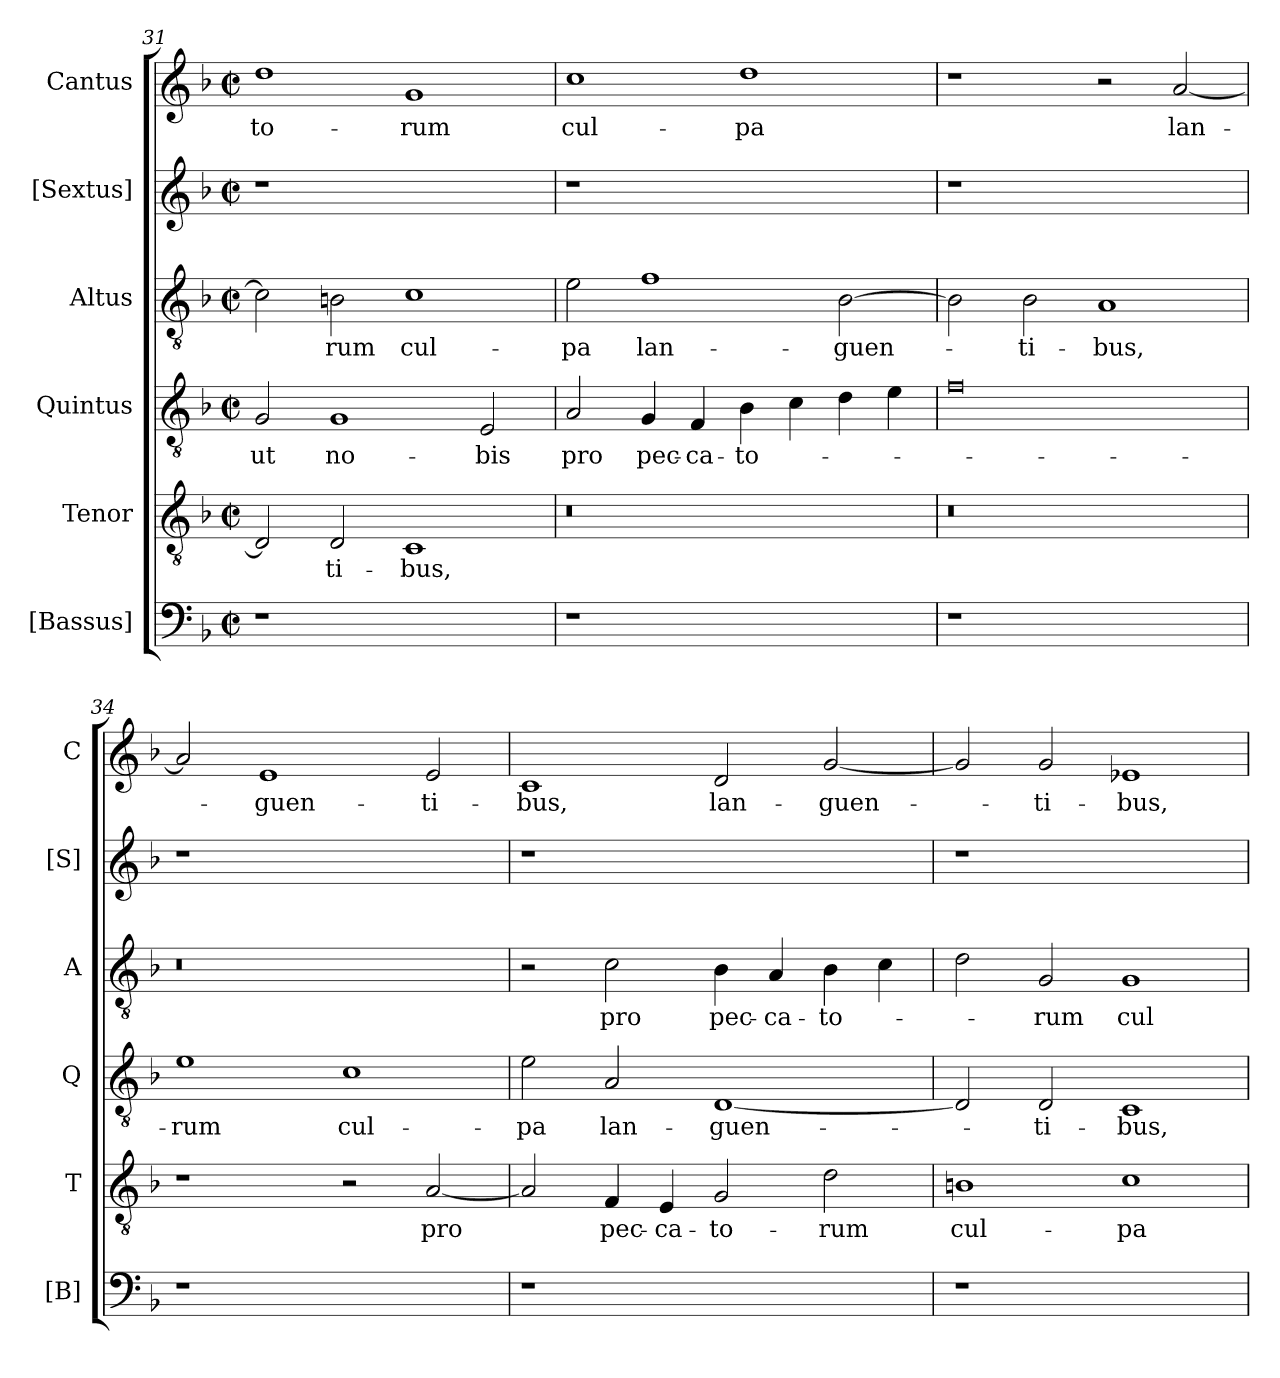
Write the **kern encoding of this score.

**kern	**kern	**text	**kern	**text	**kern	**text	**kern	**kern	**text
*part6	*part5	*part5	*part4	*part4	*part3	*part3	*part2	*part1	*part1
*staff6	*staff5	*staff5	*staff4	*staff4	*staff3	*staff3	*staff2	*staff1	*staff1
*I"[Bassus]	*I"Tenor	*	*I"Quintus	*	*I"Altus	*	*I"[Sextus]	*I"Cantus	*
*I'[B]	*I'T	*	*I'Q	*	*I'A	*	*I'[S]	*I'C	*
*clefF4	*clefGv2	*	*clefGv2	*	*clefGv2	*	*clefG2	*clefG2	*
*k[b-]	*k[b-]	*	*k[b-]	*	*k[b-]	*	*k[b-]	*k[b-]	*
*F:	*F:	*	*F:	*	*F:	*	*F:	*F:	*
*M2/2	*M2/2	*	*M2/2	*	*M2/2	*	*M2/2	*M2/2	*
*met(c|)	*met(c|)	*	*met(c|)	*	*met(c|)	*	*met(c|)	*met(c|)	*
=31	=31	=31	=31	=31	=31	=31	=31	=31	=31
1r	2D/]	.	2G/	ut	2c\]	.	1r	1dd\	-to-
.	2D/	-ti-	1G/	no-	2Bn\	-rum	.	.	.
1ryy	1C/	-bus,	.	.	1c\	cul-	1ryy	1g/	-rum
.	.	.	2E/	-bis	.	.	.	.	.
=32	=32	=32	=32	=32	=32	=32	=32	=32	=32
!	!LO:N:vis=0	!	!	!	!	!	!	!	!
1r	1r	.	2A/	pro	2e\	-pa	1r	1cc\	cul-
.	.	.	4G/	pec-	1f\	lan-	.	.	.
.	.	.	4F/	-ca-	.	.	.	.	.
1ryy	1ryy	.	4B-\	-to-	.	.	1ryy	1dd\	-pa
.	.	.	4c\	.	.	.	.	.	.
.	.	.	4d\	.	[2B-\	-guen-	.	.	.
.	.	.	4e\	.	.	.	.	.	.
=33	=33	=33	=33	=33	=33	=33	=33	=33	=33
!	!LO:N:vis=0	!	!	!	!	!	!	!	!
1r	1r	.	0f\	.	2B-\]	.	1r	1r	.
.	.	.	.	.	2B-\	-ti-	.	.	.
1ryy	1ryy	.	.	.	1A/	-bus,	1ryy	2r	.
.	.	.	.	.	.	.	.	[2a/	lan-
=34	=34	=34	=34	=34	=34	=34	=34	=34	=34
!	!	!	!	!	!LO:N:vis=0	!	!	!	!
1r	1r	.	1e\	-rum	1r	.	1r	2a/]	.
.	.	.	.	.	.	.	.	1e/	-guen-
1ryy	2r	.	1c\	cul-	1ryy	.	1ryy	.	.
.	[2A/	pro	.	.	.	.	.	2e/	-ti-
=35	=35	=35	=35	=35	=35	=35	=35	=35	=35
1r	2A/]	.	2e\	-pa	2r	.	1r	1c/	-bus,
.	4F/	pec-	2A/	lan-	2c\	pro	.	.	.
.	4E/	-ca-	.	.	.	.	.	.	.
1ryy	2G/	-to-	[1D/	-guen-	4B-\	pec-	1ryy	2d/	lan-
.	.	.	.	.	4A/	-ca-	.	.	.
.	2d\	-rum	.	.	4B-\	-to-	.	[2g/	-guen-
.	.	.	.	.	4c\	.	.	.	.
=36	=36	=36	=36	=36	=36	=36	=36	=36	=36
1r	1Bn\	cul-	2D/]	.	2d\	.	1r	2g/]	.
.	.	.	2D/	-ti-	2G/	-rum	.	2g/	-ti-
1ryy	1c\	-pa	1C/	-bus,	1G/	cul-	1ryy	1e-X/	-bus,
=	=	=	=	=	=	=	=	=	=
*-	*-	*-	*-	*-	*-	*-	*-	*-	*-
